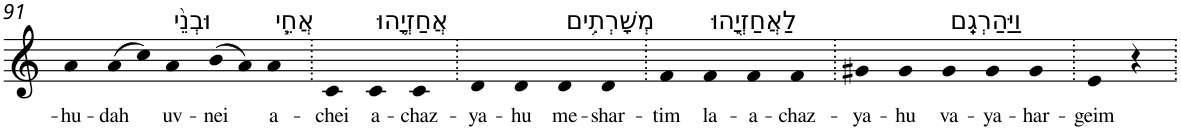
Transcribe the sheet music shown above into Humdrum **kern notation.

**kern	**text
*part1	*part1
*staff1	*staff1
*I"Piano	*
*I'Pno	*
!!LO:PB:g=z
*clefG2	*
*k[]	*
=91	=91
!	!LO:LY:b
4a	-hu-
!	!LO:LY:b
(>8a	-dah
8cc)	.
!LO:TX:a:t=וּבְנֵ֨י	!
!	!LO:LY:b
4a	uv-
!	!LO:LY:b
(>8b	-nei
8a)	.
!LO:TX:a:t=אֲחֵ֧י	!
!	!LO:LY:b
4a	a-
=92.	=92.
!	!LO:LY:b
4c	-chei
!LO:TX:a:t=אֲחַזְיָ֛הוּ	!
!	!LO:LY:b
4c	a-
!	!LO:LY:b
4c	-chaz-
=93.	=93.
!	!LO:LY:b
4d	-ya-
!	!LO:LY:b
4d	-hu
!LO:TX:a:t=מְשָׁרְתִ֥ים	!
!	!LO:LY:b
4d	me-
!	!LO:LY:b
4d	-shar-
=94.	=94.
!	!LO:LY:b
4f	-tim
!LO:TX:a:t=לַאֲחַזְיָ֖הוּ	!
!	!LO:LY:b
4f	la-
!	!LO:LY:b
4f	-a-
!	!LO:LY:b
4f	-chaz-
=95.	=95.
!	!LO:LY:b
4g#X	-ya-
!	!LO:LY:b
4g#	-hu
!LO:TX:a:t=וַיַּהַרְגֵֽם	!
!	!LO:LY:b
4g#	va-
!	!LO:LY:b
4g#	-ya-
!	!LO:LY:b
4g#	-har-
=96.	=96.
!	!LO:LY:b
4e	-geim
4r	.
=.	=.
*-	*-
